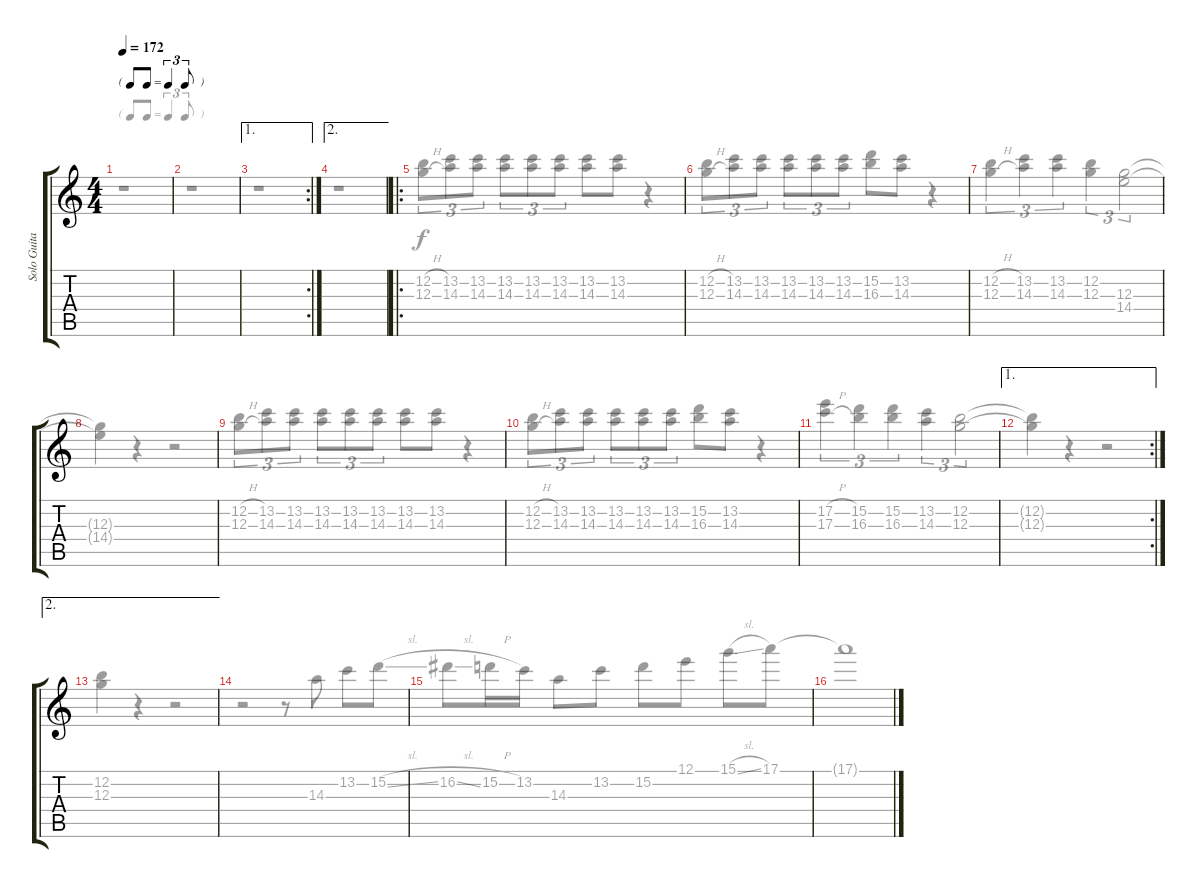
\track ("Solo Guitar" "Solo Guita") {instrument distortionguitar}
\staff {score tabs}
\tuning (E4 B3 G3 D3 A2 E2) {hide}
\voice
\ts (4 4)
\tf triplet8th
\tempo 172
\clef g2
\ks c
|
|
\ae 1
\rc 2
|
\ae 2
|
\ro
|
|
|
|
|
|
|
\ae 1
\rc 2
|
\ae 2
|
|
|
\voice
\clef g2
\ks c
r.1{dy f} |
r.1 |
r.1 |
r.1 |
(12.2{h} 12.3{h}).8{tu (3 2)} (13.2 14.3).8{tu (3 2)} (13.2 14.3).8{tu (3 2)} (13.2 14.3).8{tu (3 2)} (13.2 14.3).8{tu (3 2)} (13.2 14.3).8{tu (3 2)} (13.2 14.3).8 (13.2 14.3).8 r.4 |
(12.2{h} 12.3{h}).8{tu (3 2)} (13.2 14.3).8{tu (3 2)} (13.2 14.3).8{tu (3 2)} (13.2 14.3).8{tu (3 2)} (13.2 14.3).8{tu (3 2)} (13.2 14.3).8{tu (3 2)} (15.2 16.3).8 (13.2 14.3).8 r.4 |
(12.2{h} 12.3{h}).4{tu (3 2)} (13.2 14.3).4{tu (3 2)} (13.2 14.3).4{tu (3 2)} (12.2 12.3).4{tu (3 2)} (12.3 14.4).2{tu (3 2)} |
(12.3{t} 14.4{t}).4 r.4 r.2 |
(12.2{h} 12.3{h}).8{tu (3 2)} (13.2 14.3).8{tu (3 2)} (13.2 14.3).8{tu (3 2)} (13.2 14.3).8{tu (3 2)} (13.2 14.3).8{tu (3 2)} (13.2 14.3).8{tu (3 2)} (13.2 14.3).8 (13.2 14.3).8 r.4 |
(12.2{h} 12.3{h}).8{tu (3 2)} (13.2 14.3).8{tu (3 2)} (13.2 14.3).8{tu (3 2)} (13.2 14.3).8{tu (3 2)} (13.2 14.3).8{tu (3 2)} (13.2 14.3).8{tu (3 2)} (15.2 16.3).8 (13.2 14.3).8 r.4 |
(17.2{h} 17.3{h}).4{tu (3 2)} (15.2 16.3).4{tu (3 2)} (15.2 16.3).4{tu (3 2)} (13.2 14.3).4{tu (3 2)} (12.2 12.3).2{tu (3 2)} |
(12.2{t} 12.3{t}).4 r.4 r.2 |
(12.2 12.3).4 r.4 r.2 |
r.2 r.8 14.3.8 13.2.8 15.2{sl}.8 |
16.2{sl}.8 15.2{h}.16 13.2.16 14.3.8 13.2.8 15.2.8 12.1.8 15.1{sl}.8 17.1.8 |
17.1{t}.1
